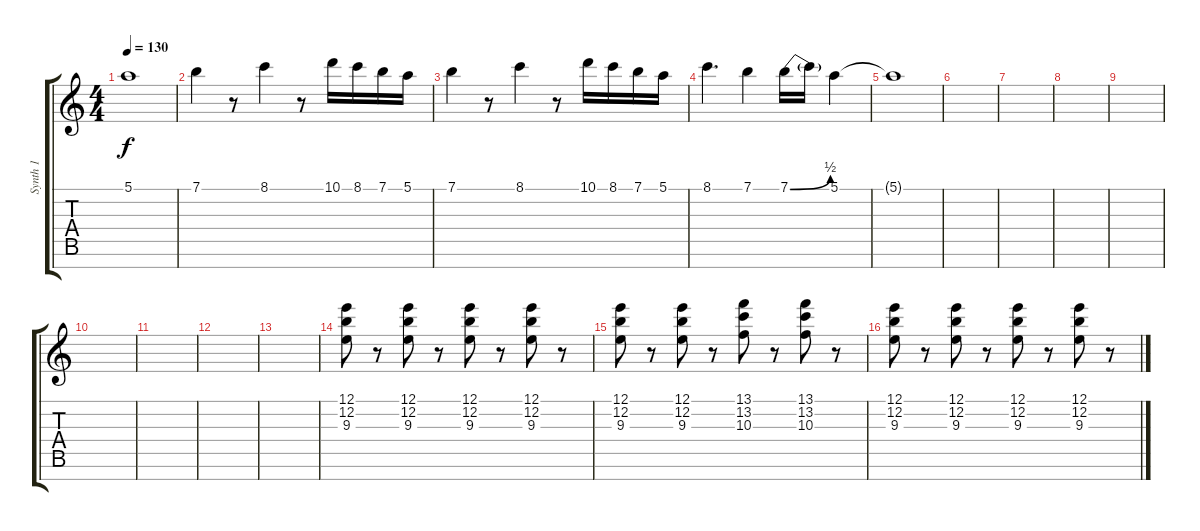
\track ("Synth 1" "Synth 1") {instrument synthbass1}
\staff {score tabs}
\tuning (E4 B3 G3 D3 A2 E2 B1) {hide}
\ts (4 4)
\tempo 130
\clef g2
\ks c
5.1{t}.1{dy f} |
7.1.4{instrument stringensemble1} r.8 8.1.4 r.8 10.1.16 8.1.16 7.1.16 5.1.16 |
7.1.4 r.8 8.1.4 r.8 10.1.16 8.1.16 7.1.16 5.1.16 |
8.1.4{d} 7.1.4 7.1{be (bend 0 0 60 2)}.16 7.1{t}.16 5.1.4 |
5.1{t}.1 |
|
|
|
|
|
|
|
|
(12.1 12.2 9.3).8{volume 11 instrument stringensemble1} r.8 (12.1 12.2 9.3).8 r.8 (12.1 12.2 9.3).8 r.8 (12.1 12.2 9.3).8 r.8 |
(12.1 12.2 9.3).8{instrument stringensemble1} r.8 (12.1 12.2 9.3).8 r.8 (13.1 13.2 10.3).8 r.8 (13.1 13.2 10.3).8 r.8 |
(12.1 12.2 9.3).8{instrument stringensemble1} r.8 (12.1 12.2 9.3).8 r.8 (12.1 12.2 9.3).8 r.8 (12.1 12.2 9.3).8 r.8
